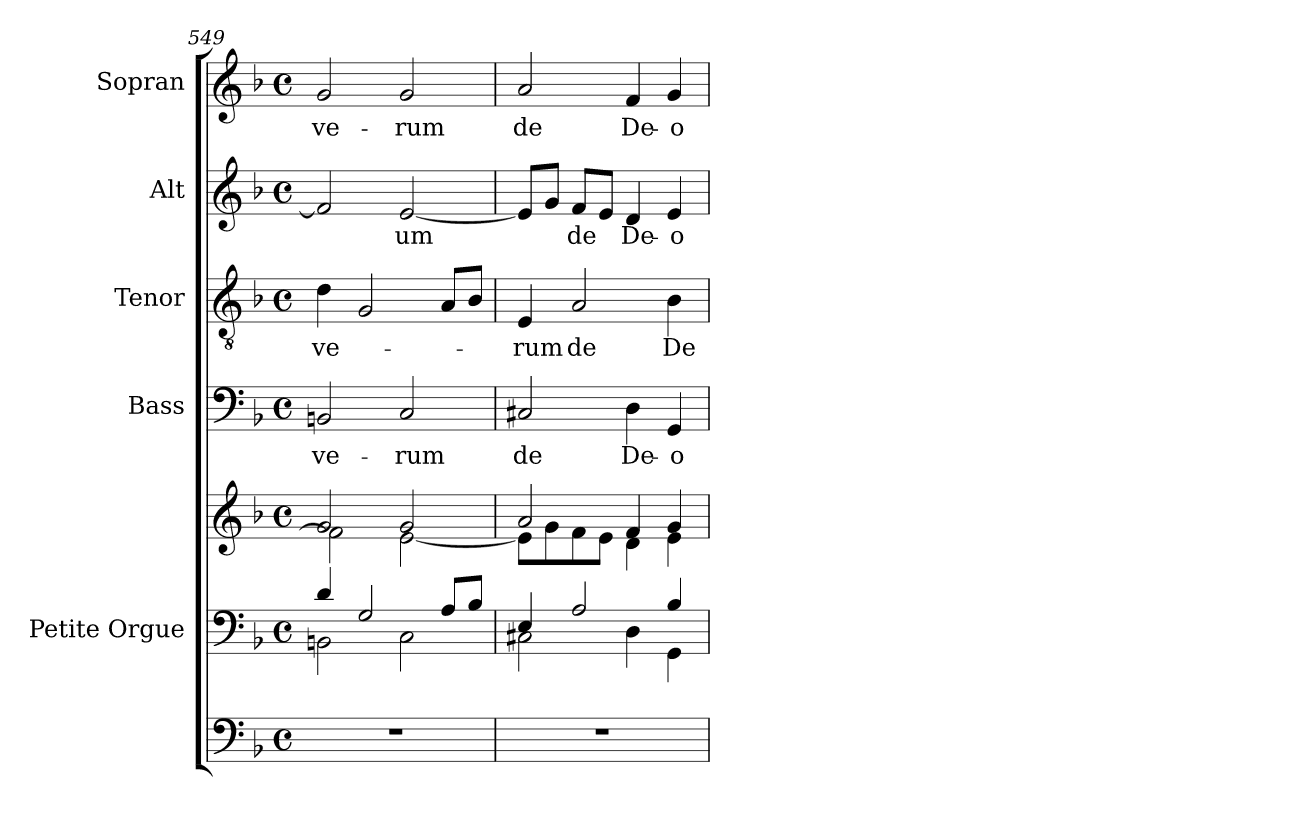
**kern	**kern	**kern	**kern	**text	**kern	**text	**kern	**text	**kern	**text
*part6	*part5	*part5	*part4	*part4	*part3	*part3	*part2	*part2	*part1	*part1
*staff7	*staff6	*staff5	*staff4	*staff4	*staff3	*staff3	*staff2	*staff2	*staff1	*staff1
*	*I"Petite Orgue	*	*I"Bass	*	*I"Tenor	*	*I"Alt	*	*I"Sopran	*
*	*I'Org. 1	*	*I'B.	*	*I'T.	*	*I'A.	*	*I'S.	*
*clefF4	*clefF4	*clefG2	*clefF4	*	*clefGv2	*	*clefG2	*	*clefG2	*
*k[b-]	*k[b-]	*k[b-]	*k[b-]	*	*k[b-]	*	*k[b-]	*	*k[b-]	*
*F:	*F:	*F:	*F:	*	*F:	*	*F:	*	*F:	*
*M4/4	*M4/4	*M4/4	*M4/4	*	*M4/4	*	*M4/4	*	*M4/4	*
*met(c)	*met(c)	*met(c)	*met(c)	*	*met(c)	*	*met(c)	*	*met(c)	*
=549	=549	=549	=549	=549	=549	=549	=549	=549	=549	=549
*	*^	*^	*	*	*	*	*	*	*	*
!	!	!	!	!	!	!LO:LY:b	!	!LO:LY:b	!	!	!	!LO:LY:b
1r	4d/	2BBn\	2g/	2f\]	2BBn/	ve-	4d\	ve-	2f/]	.	2g/	ve-
.	2G/	.	.	.	.	.	2G/	.	.	.	.	.
!	!	!	!	!	!	!LO:LY:b	!	!	!	!LO:LY:b	!	!LO:LY:b
.	.	2C\	2g/	[<2e\	2C/	-rum	.	.	[2e/	-um	2g/	-rum
.	8A/L	.	.	.	.	.	8A/L	.	.	.	.	.
.	8B-/J	.	.	.	.	.	8B-/J	.	.	.	.	.
=550	=550	=550	=550	=550	=550	=550	=550	=550	=550	=550	=550	=550
!	!	!	!	!	!	!LO:LY:b	!	!LO:LY:b	!	!	!	!LO:LY:b
1r	4E/	2C#X\	2a/	8e\L]	2C#X/	de	4E/	-rum	8e/L]	.	2a/	de
.	.	.	.	8g\	.	.	.	.	8g/J	.	.	.
!	!	!	!	!	!	!	!	!LO:LY:b	!	!LO:LY:b	!	!
.	2A/	.	.	8f\	.	.	2A/	de	8f/L	de	.	.
.	.	.	.	8e\J	.	.	.	.	8e/J	.	.	.
!	!	!	!	!	!	!LO:LY:b	!	!	!	!LO:LY:b	!	!LO:LY:b
.	.	4D\	4f/	4d\	4D\	De-	.	.	4d/	De-	4f/	De-
!	!	!	!	!	!	!LO:LY:b	!	!LO:LY:b	!	!LO:LY:b	!	!LO:LY:b
.	4B-/	4GG\	4g/	4e\	4GG/	-o	4B-\	De-	4e/	-o	4g/	-o
*	*v	*v	*	*	*	*	*	*	*	*	*	*
*	*	*v	*v	*	*	*	*	*	*	*	*
=	=	=	=	=	=	=	=	=	=	=
*-	*-	*-	*-	*-	*-	*-	*-	*-	*-	*-
